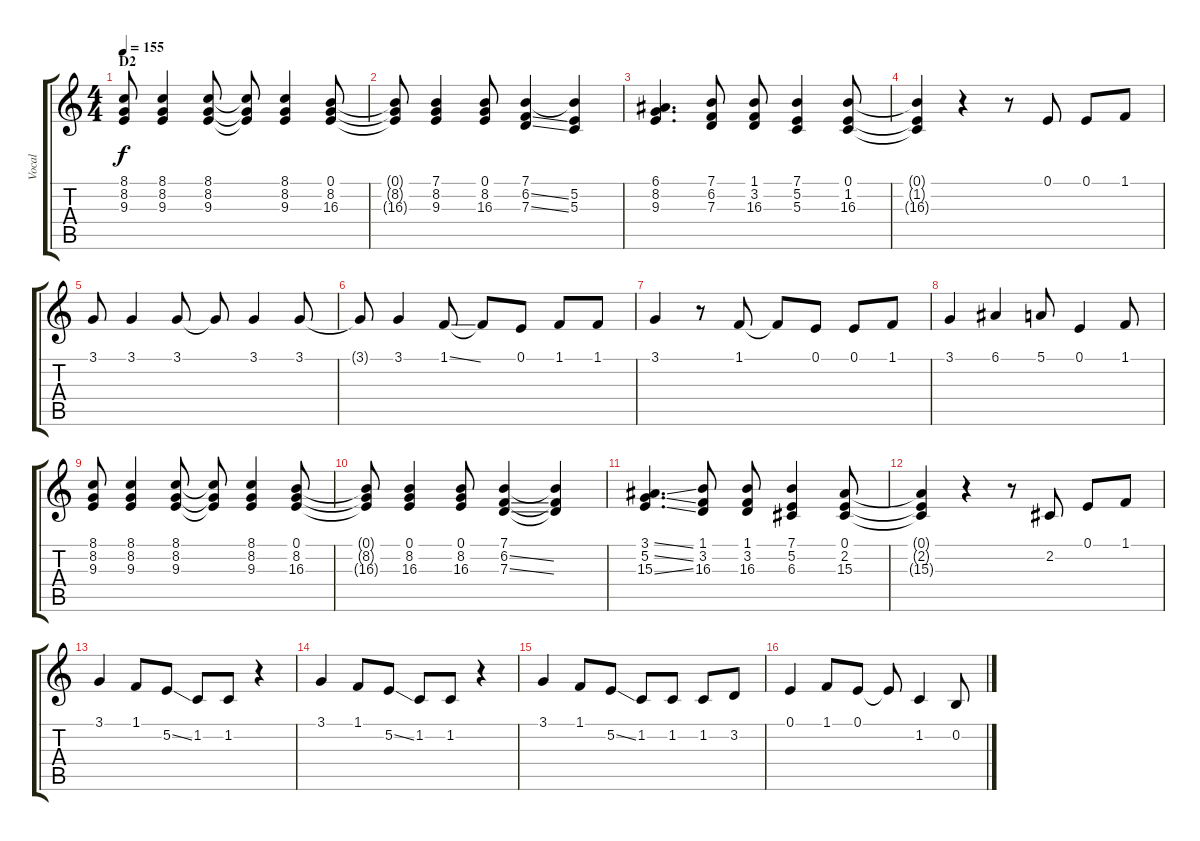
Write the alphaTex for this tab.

\track ("Vocal" "Vocal") {instrument stringensemble1}
\staff {score tabs}
\tuning (E4 B3 G3 D3 A2 E2) {hide}
\ts (4 4)
\section ("" "D2")
\tempo 155
\clef g2
\ks c
(8.1 8.2 9.3).8{dy f} (8.1 8.2 9.3).4 (8.1 8.2 9.3).8 (8.1{t} 8.2{t} 9.3{t}).8 (8.1 8.2 9.3).4 (0.1 8.2 16.3).8 |
(0.1{t} 8.2{t} 16.3{t}).8 (7.1 8.2 9.3).4 (0.1 8.2 16.3).8 (7.1 6.2{ss} 7.3{ss}).4 (7.1{t} 5.2 5.3).4 |
(6.1 8.2 9.3).4{d} (7.1 6.2 7.3).8 (1.1 3.2 16.3).8 (7.1 5.2 5.3).4 (0.1 1.2 16.3).8 |
(0.1{t} 1.2{t} 16.3{t}).4 r.4 r.8 0.1.8 0.1.8 1.1.8 |
3.1.8 3.1.4 3.1.8 3.1{t}.8 3.1.4 3.1.8 |
3.1{t}.8 3.1.4 1.1{ss}.8 1.1{t}.8 0.1.8 1.1.8 1.1.8 |
3.1.4 r.8 1.1.8 1.1{t}.8 0.1.8 0.1.8 1.1.8 |
3.1.4 6.1.4 5.1.8 0.1.4 1.1.8 |
(8.1 8.2 9.3).8 (8.1 8.2 9.3).4 (8.1 8.2 9.3).8 (8.1{t} 8.2{t} 9.3{t}).8 (8.1 8.2 9.3).4 (0.1 8.2 16.3).8 |
(0.1{t} 8.2{t} 16.3{t}).8 (0.1 8.2 16.3).4 (0.1 8.2 16.3).8 (7.1 6.2{ss} 7.3{ss}).4 (7.1{t} 6.2{t} 7.3{t}).4 |
(3.1{ss} 5.2{ss} 15.3{ss}).4{d} (1.1 3.2 16.3).8 (1.1 3.2 16.3).8 (7.1 5.2 6.3).4 (0.1 2.2 15.3).8 |
(0.1{t} 2.2{t} 15.3{t}).4 r.4 r.8 2.2.8 0.1.8 1.1.8 |
3.1.4 1.1.8 5.2{ss}.8 1.2.8 1.2.8 r.4 |
3.1.4 1.1.8 5.2{ss}.8 1.2.8 1.2.8 r.4 |
3.1.4 1.1.8 5.2{ss}.8 1.2.8 1.2.8 1.2.8 3.2.8 |
0.1.4 1.1.8 0.1.8 0.1{t}.8 1.2.4 0.2.8
